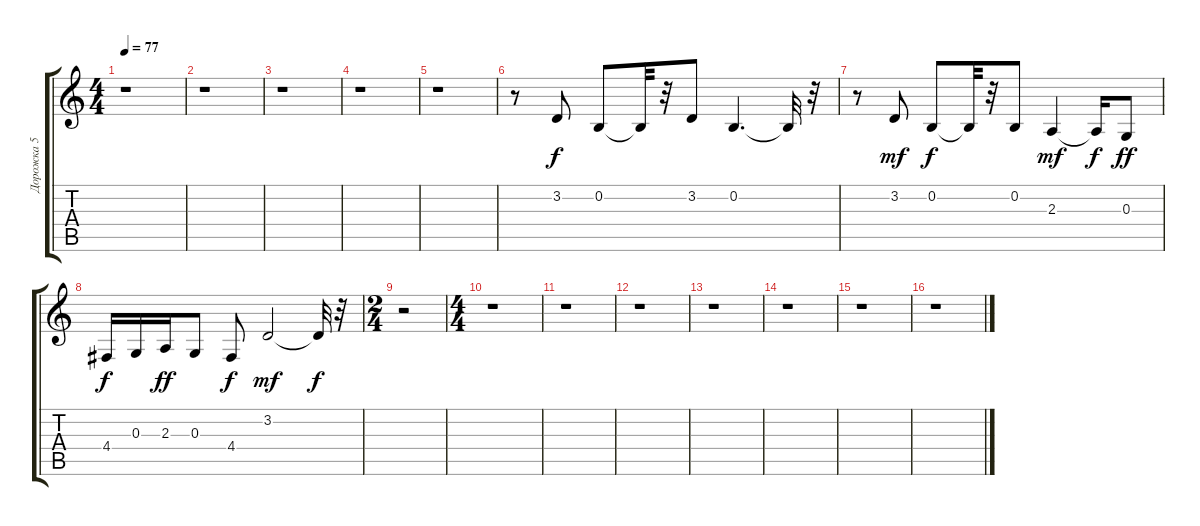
\track ("Дорожка 5" "Дорожка 5") {instrument pad1newage}
\staff {score tabs}
\tuning (E4 B3 G3 D3 A2 E2) {hide}
\ts (4 4)
\tempo 77
\clef g2
\ks c
r.1{dy f} |
r.1 |
r.1 |
r.1 |
r.1 |
r.8 3.2.8 0.2.8 0.2{t}.32 r.32 3.2.8 0.2.4{d} 0.2{t}.32 r.32 |
r.8 3.2.8{dy mf} 0.2.8{dy f} 0.2{t}.32 r.32 0.2.8 2.3.4{dy mf} 2.3{t}.16{dy f} 0.3.8{dy ff} |
4.4.16{dy f} 0.3.16 2.3.16{dy ff} 0.3.8 4.4.8{dy f} 3.2.2{dy mf} 3.2{t}.32{dy f} r.32 |
\ts (2 4)
r.2 |
\ts (4 4)
r.1 |
r.1 |
r.1 |
r.1 |
r.1 |
r.1 |
r.1
